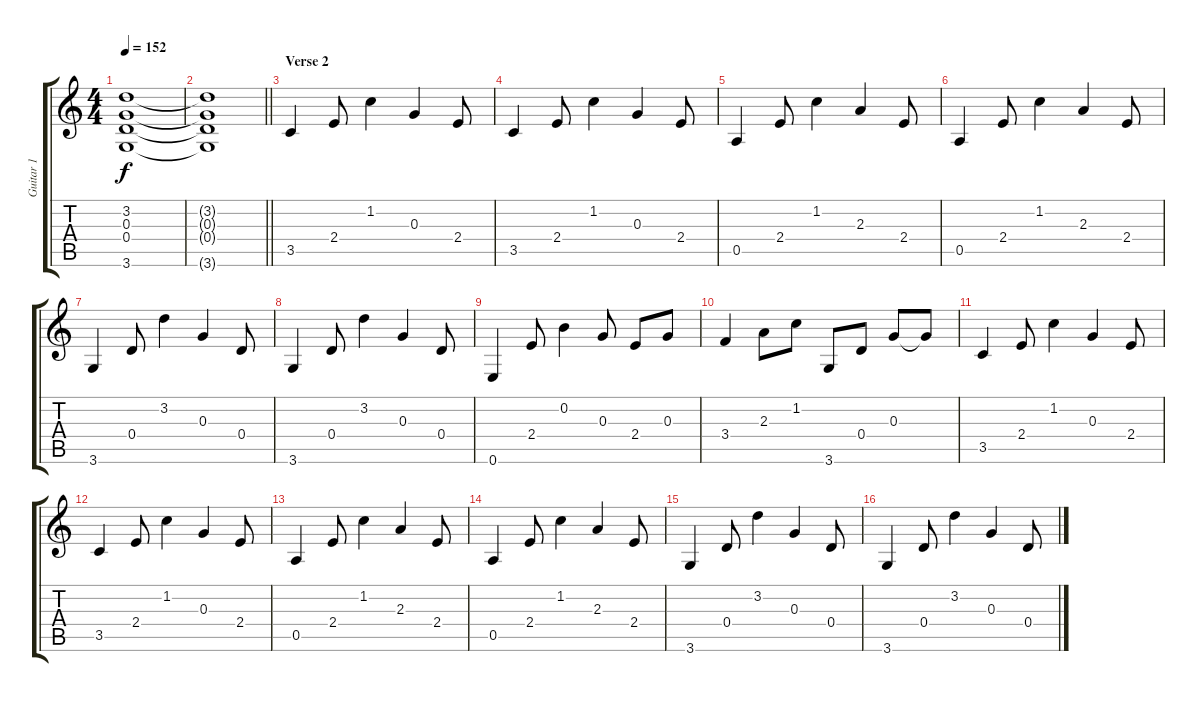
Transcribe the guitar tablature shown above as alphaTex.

\track ("Guitar 1" "Guitar 1") {instrument acousticguitarsteel}
\staff {score tabs}
\tuning (E4 B3 G3 D3 A2 E2) {hide}
\ts (4 4)
\tempo 152
\clef g2
\ks c
(3.2{t} 0.3{t} 0.4{t} 3.6{t}).1{dy f} |
\barLineRight lightlight
(3.2{t} 0.3{t} 0.4{t} 3.6{t}).1 |
\section ("" "Verse 2")
3.5.4 2.4.8 1.2.4 0.3.4 2.4.8 |
3.5.4 2.4.8 1.2.4 0.3.4 2.4.8 |
0.5.4 2.4.8 1.2.4 2.3.4 2.4.8 |
0.5.4 2.4.8 1.2.4 2.3.4 2.4.8 |
3.6.4 0.4.8 3.2.4 0.3.4 0.4.8 |
3.6.4 0.4.8 3.2.4 0.3.4 0.4.8 |
0.6.4 2.4.8 0.2.4 0.3.8 2.4.8 0.3.8 |
3.4.4 2.3.8 1.2.8 3.6.8 0.4.8 0.3.8 0.3{t}.8 |
3.5.4 2.4.8 1.2.4 0.3.4 2.4.8 |
3.5.4 2.4.8 1.2.4 0.3.4 2.4.8 |
0.5.4 2.4.8 1.2.4 2.3.4 2.4.8 |
0.5.4 2.4.8 1.2.4 2.3.4 2.4.8 |
3.6.4 0.4.8 3.2.4 0.3.4 0.4.8 |
3.6.4 0.4.8 3.2.4 0.3.4 0.4.8
